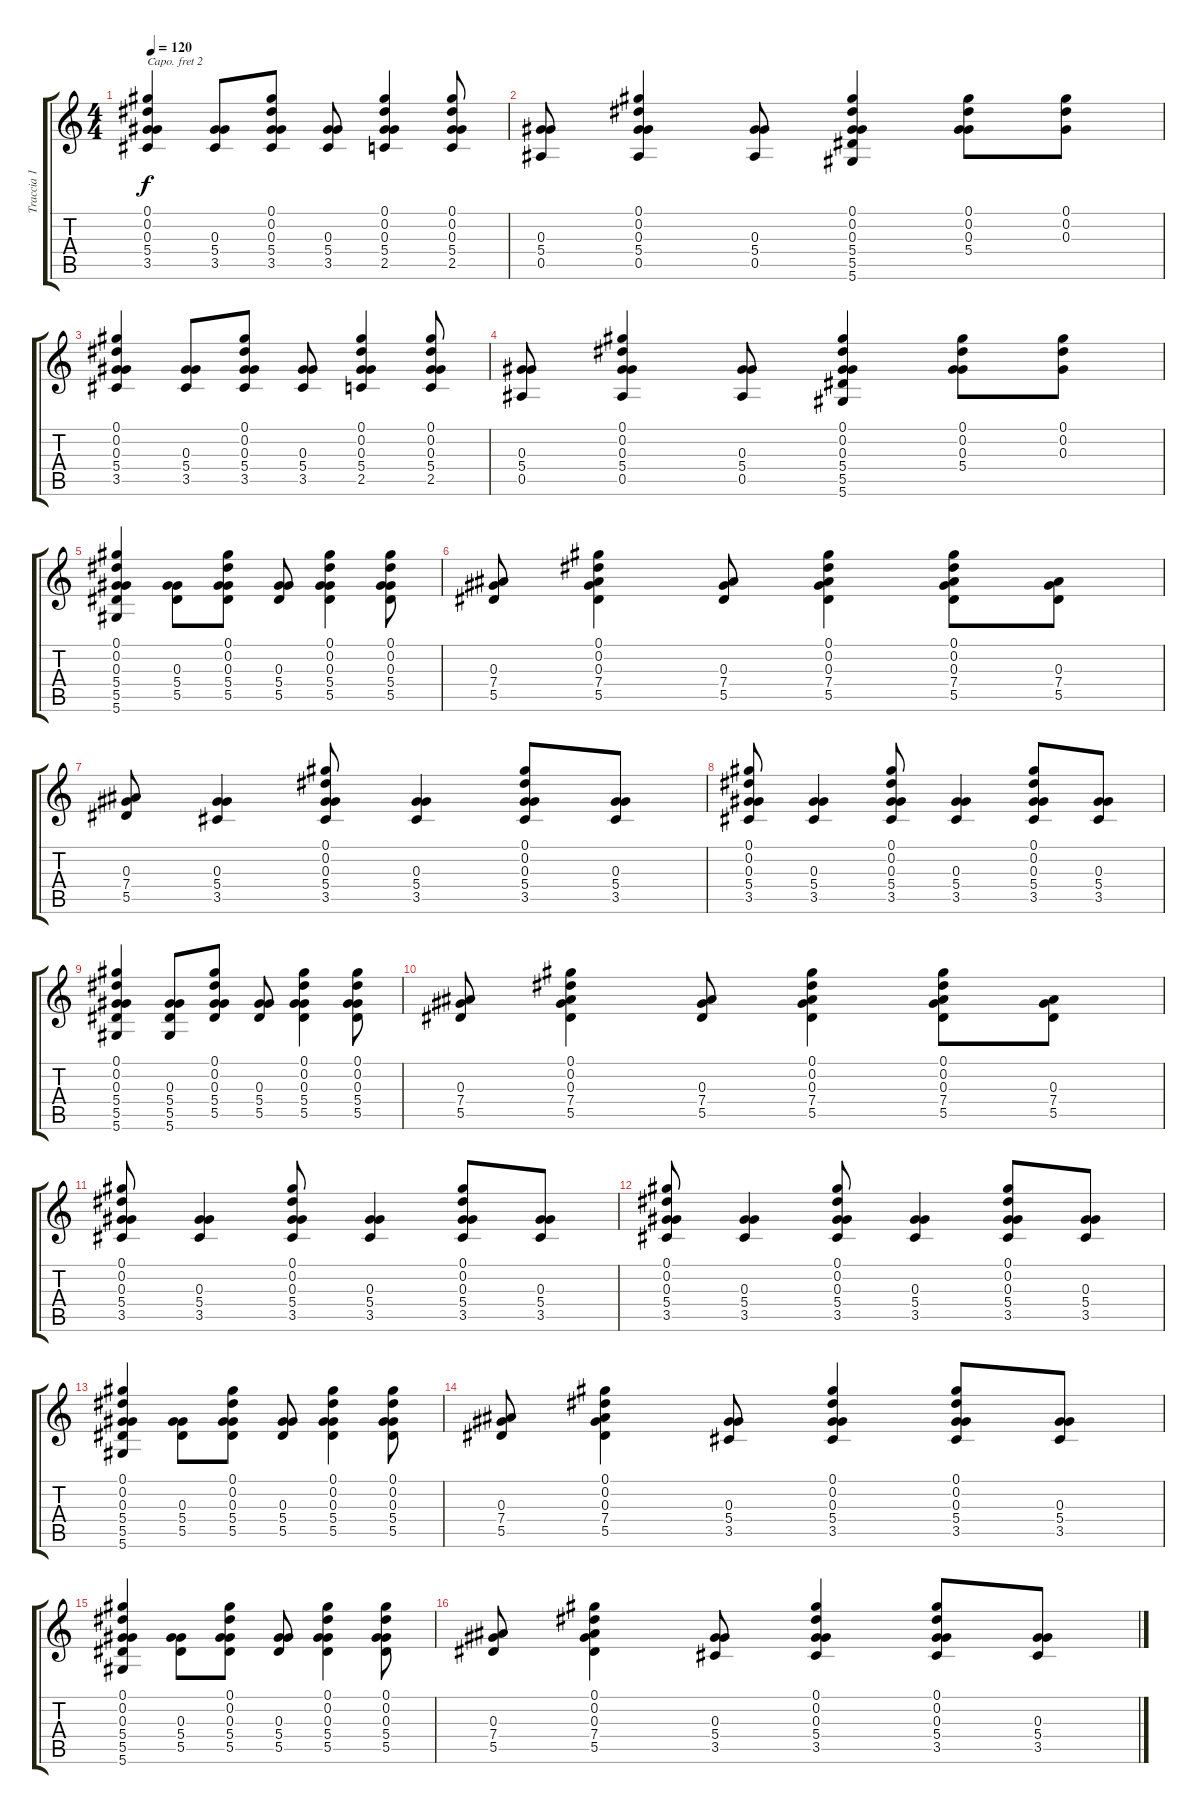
\track ("Traccia 1" "Traccia 1") {instrument acousticguitarsteel}
\staff {score tabs}
\capo 2
\tuning (Gb4 Db4 Gb3 Db3 Ab2 Db2) {hide}
\ts (4 4)
\tempo 120
\clef g2
\ks c
(0.1 0.2 0.3 5.4 3.5).4{dy f} (0.3 5.4 3.5).8 (0.1 0.2 0.3 5.4 3.5).8 (0.3 5.4 3.5).8 (0.1 0.2 0.3 5.4 2.5).4 (0.1 0.2 0.3 5.4 2.5).8 |
(0.3 5.4 0.5).8 (0.1 0.2 0.3 5.4 0.5).4 (0.3 5.4 0.5).8 (0.1 0.2 0.3 5.4 5.5 5.6).4 (0.1 0.2 0.3 5.4).8 (0.1 0.2 0.3).8 |
(0.1 0.2 0.3 5.4 3.5).4 (0.3 5.4 3.5).8 (0.1 0.2 0.3 5.4 3.5).8 (0.3 5.4 3.5).8 (0.1 0.2 0.3 5.4 2.5).4 (0.1 0.2 0.3 5.4 2.5).8 |
(0.3 5.4 0.5).8 (0.1 0.2 0.3 5.4 0.5).4 (0.3 5.4 0.5).8 (0.1 0.2 0.3 5.4 5.5 5.6).4 (0.1 0.2 0.3 5.4).8 (0.1 0.2 0.3).8 |
(0.1 0.2 0.3 5.4 5.5 5.6).4 (0.3 5.4 5.5).8 (0.1 0.2 0.3 5.4 5.5).8 (0.3 5.4 5.5).8 (0.1 0.2 0.3 5.4 5.5).4 (0.1 0.2 0.3 5.4 5.5).8 |
(0.3 7.4 5.5).8 (0.1 0.2 0.3 7.4 5.5).4 (0.3 7.4 5.5).8 (0.1 0.2 0.3 7.4 5.5).4 (0.1 0.2 0.3 7.4 5.5).8 (0.3 7.4 5.5).8 |
(0.3 7.4 5.5).8 (0.3 5.4 3.5).4 (0.1 0.2 0.3 5.4 3.5).8 (0.3 5.4 3.5).4 (0.1 0.2 0.3 5.4 3.5).8 (0.3 5.4 3.5).8 |
(0.1 0.2 0.3 5.4 3.5).8 (0.3 5.4 3.5).4 (0.1 0.2 0.3 5.4 3.5).8 (0.3 5.4 3.5).4 (0.1 0.2 0.3 5.4 3.5).8 (0.3 5.4 3.5).8 |
(0.1 0.2 0.3 5.4 5.5 5.6).4 (0.3 5.4 5.5 5.6).8 (0.1 0.2 0.3 5.4 5.5).8 (0.3 5.4 5.5).8 (0.1 0.2 0.3 5.4 5.5).4 (0.1 0.2 0.3 5.4 5.5).8 |
(0.3 7.4 5.5).8 (0.1 0.2 0.3 7.4 5.5).4 (0.3 7.4 5.5).8 (0.1 0.2 0.3 7.4 5.5).4 (0.1 0.2 0.3 7.4 5.5).8 (0.3 7.4 5.5).8 |
(0.1 0.2 0.3 5.4 3.5).8 (0.3 5.4 3.5).4 (0.1 0.2 0.3 5.4 3.5).8 (0.3 5.4 3.5).4 (0.1 0.2 0.3 5.4 3.5).8 (0.3 5.4 3.5).8 |
(0.1 0.2 0.3 5.4 3.5).8 (0.3 5.4 3.5).4 (0.1 0.2 0.3 5.4 3.5).8 (0.3 5.4 3.5).4 (0.1 0.2 0.3 5.4 3.5).8 (0.3 5.4 3.5).8 |
(0.1 0.2 0.3 5.4 5.5 5.6).4 (0.3 5.4 5.5).8 (0.1 0.2 0.3 5.4 5.5).8 (0.3 5.4 5.5).8 (0.1 0.2 0.3 5.4 5.5).4 (0.1 0.2 0.3 5.4 5.5).8 |
(0.3 7.4 5.5).8 (0.1 0.2 0.3 7.4 5.5).4 (0.3 5.4 3.5).8 (0.1 0.2 0.3 5.4 3.5).4 (0.1 0.2 0.3 5.4 3.5).8 (0.3 5.4 3.5).8 |
(0.1 0.2 0.3 5.4 5.5 5.6).4 (0.3 5.4 5.5).8 (0.1 0.2 0.3 5.4 5.5).8 (0.3 5.4 5.5).8 (0.1 0.2 0.3 5.4 5.5).4 (0.1 0.2 0.3 5.4 5.5).8 |
(0.3 7.4 5.5).8 (0.1 0.2 0.3 7.4 5.5).4 (0.3 5.4 3.5).8 (0.1 0.2 0.3 5.4 3.5).4 (0.1 0.2 0.3 5.4 3.5).8 (0.3 5.4 3.5).8
